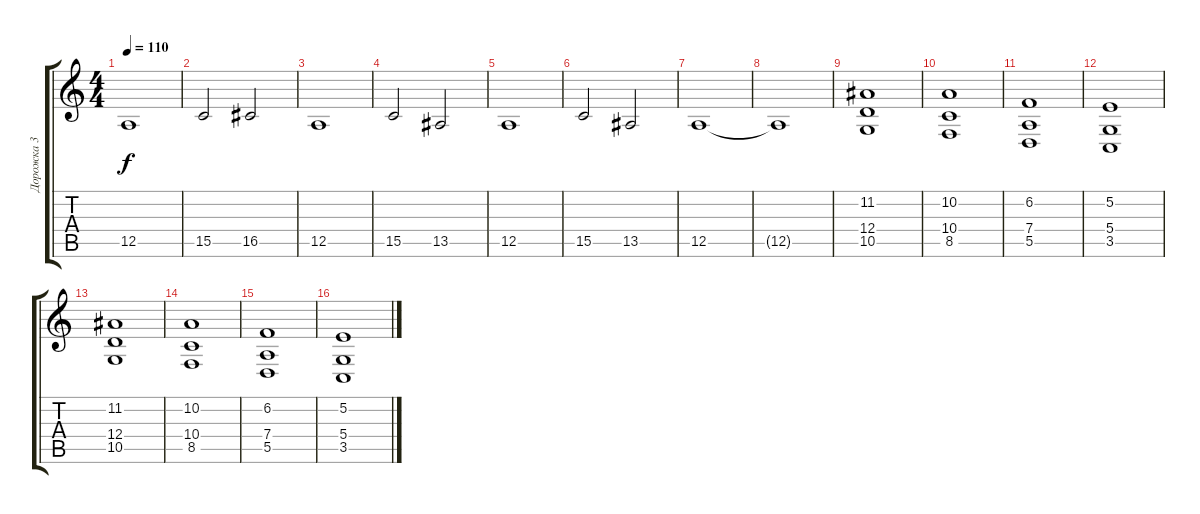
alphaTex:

\track ("Дорожка 3" "Дорожка 3") {instrument stringensemble2}
\staff {score tabs}
\tuning (E4 B3 G3 D3 A2 E2) {hide}
\ts (4 4)
\tempo 110
\clef g2
\ks c
12.5.1{dy f} |
15.5.2 16.5.2 |
12.5.1 |
15.5.2 13.5.2 |
12.5.1 |
15.5.2 13.5.2 |
12.5.1 |
12.5{t}.1 |
(11.2 12.4 10.5).1 |
(10.2 10.4 8.5).1 |
(6.2 7.4 5.5).1 |
(5.2 5.4 3.5).1 |
(11.2 12.4 10.5).1 |
(10.2 10.4 8.5).1 |
(6.2 7.4 5.5).1 |
(5.2 5.4 3.5).1
